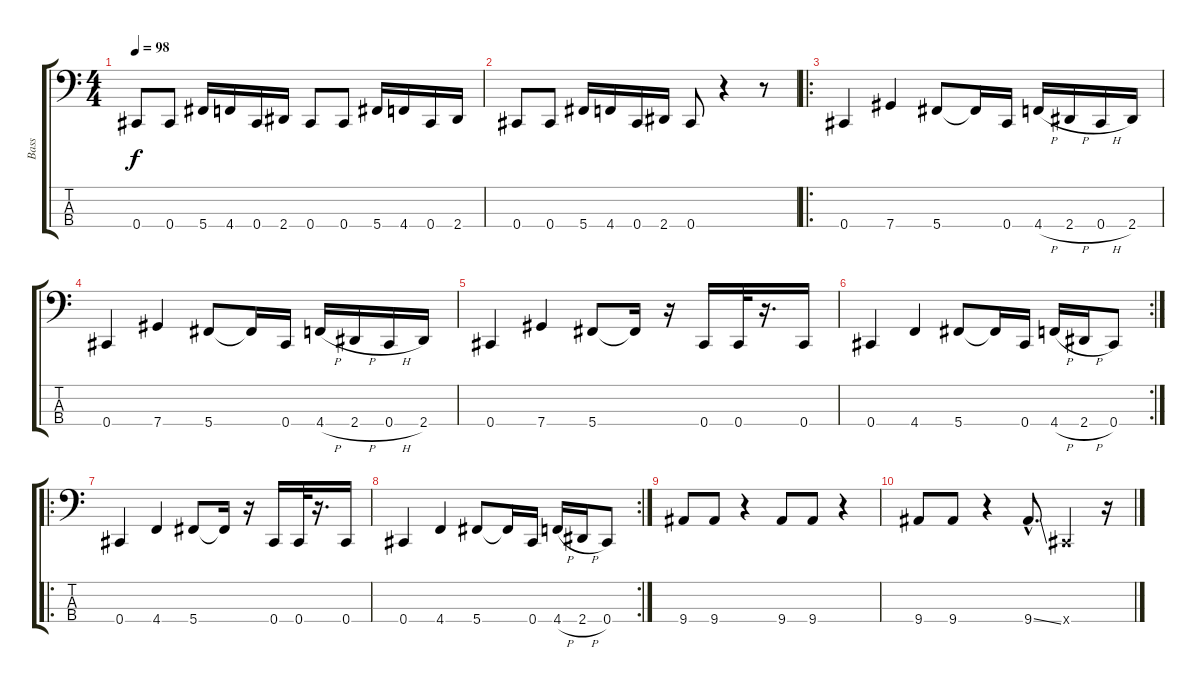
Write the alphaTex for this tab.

\track ("Bass" "Bass") {instrument electricbassfinger}
\staff {score tabs}
\tuning (Gb2 Db2 Ab1 Db1) {hide}
\ts (4 4)
\tempo 98
\clef f4
\ks c
0.4.8{dy f} 0.4.8 5.4.16 4.4.16 0.4.16 2.4.16 0.4.8 0.4.8 5.4.16 4.4.16 0.4.16 2.4.16 |
0.4.8 0.4.8 5.4.16 4.4.16 0.4.16 2.4.16 0.4.8 r.4 r.8 |
\ro
0.4.4 7.4.4 5.4.8 5.4{t}.16 0.4.16 4.4{h}.16 2.4{h}.16 0.4{h}.16 2.4.16 |
0.4.4 7.4.4 5.4.8 5.4{t}.16 0.4.16 4.4{h}.16 2.4{h}.16 0.4{h}.16 2.4.16 |
0.4.4 7.4.4 5.4.8 5.4{t}.16 r.16 0.4.16 0.4.32 r.16{d} 0.4.16 |
\rc 2
0.4.4 4.4.4 5.4.8 5.4{t}.16 0.4.16 4.4{h}.16 2.4{h}.16 0.4.8 |
\ro
0.4.4 4.4.4 5.4.8 5.4{t}.16 r.16 0.4.16 0.4.32 r.16{d} 0.4.16 |
\rc 2
0.4.4 4.4.4 5.4.8 5.4{t}.16 0.4.16 4.4{h}.16 2.4{h}.16 0.4.8 |
9.4.8 9.4.8 r.4 9.4.8 9.4.8 r.4 |
9.4.8 9.4.8 r.4 9.4{ss hac}.8{d} 0.4{x}.4 r.16
